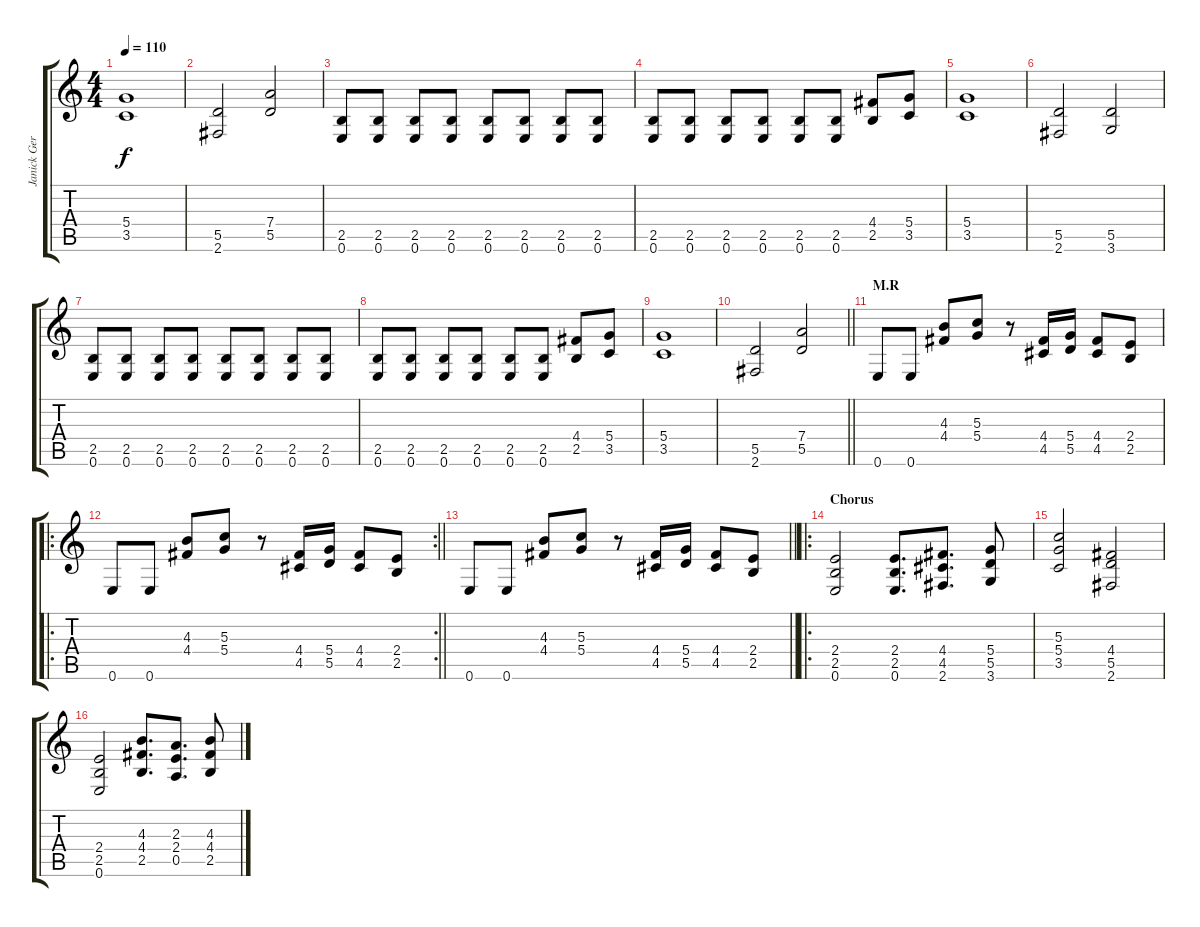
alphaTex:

\track ("Janick Gers (Dis)" "Janick Ger") {instrument distortionguitar}
\staff {score tabs}
\tuning (E4 B3 G3 D3 A2 E2) {hide}
\ts (4 4)
\tempo 110
\clef g2
\ks c
(5.4 3.5).1{dy f} |
(5.5 2.6).2 (7.4 5.5).2 |
(2.5 0.6).8 (2.5 0.6).8 (2.5 0.6).8 (2.5 0.6).8 (2.5 0.6).8 (2.5 0.6).8 (2.5 0.6).8 (2.5 0.6).8 |
(2.5 0.6).8 (2.5 0.6).8 (2.5 0.6).8 (2.5 0.6).8 (2.5 0.6).8 (2.5 0.6).8 (4.4 2.5).8 (5.4 3.5).8 |
(5.4 3.5).1 |
(5.5 2.6).2 (5.5 3.6).2 |
(2.5 0.6).8 (2.5 0.6).8 (2.5 0.6).8 (2.5 0.6).8 (2.5 0.6).8 (2.5 0.6).8 (2.5 0.6).8 (2.5 0.6).8 |
(2.5 0.6).8 (2.5 0.6).8 (2.5 0.6).8 (2.5 0.6).8 (2.5 0.6).8 (2.5 0.6).8 (4.4 2.5).8 (5.4 3.5).8 |
(5.4 3.5).1 |
\barLineRight lightlight
(5.5 2.6).2 (7.4 5.5).2 |
\section ("" "M.R")
0.6.8 0.6.8 (4.3 4.4).8 (5.3 5.4).8 r.8 (4.4 4.5).16 (5.4 5.5).16 (4.4 4.5).8 (2.4 2.5).8 |
\ro
\rc 2
\barLineRight lightlight
0.6.8 0.6.8 (4.3 4.4).8 (5.3 5.4).8 r.8 (4.4 4.5).16 (5.4 5.5).16 (4.4 4.5).8 (2.4 2.5).8 |
\barLineRight lightlight
0.6.8 0.6.8 (4.3 4.4).8 (5.3 5.4).8 r.8 (4.4 4.5).16 (5.4 5.5).16 (4.4 4.5).8 (2.4 2.5).8 |
\ro
\section ("" "Chorus")
(2.4 2.5 0.6).2 (2.4 2.5 0.6).8{d} (4.4 4.5 2.6).8{d} (5.4 5.5 3.6).8 |
(5.3 5.4 3.5).2 (4.4 5.5 2.6).2 |
(2.4 2.5 0.6).2 (4.3 4.4 2.5).8{d} (2.3 2.4 0.5).8{d} (4.3 4.4 2.5).8
